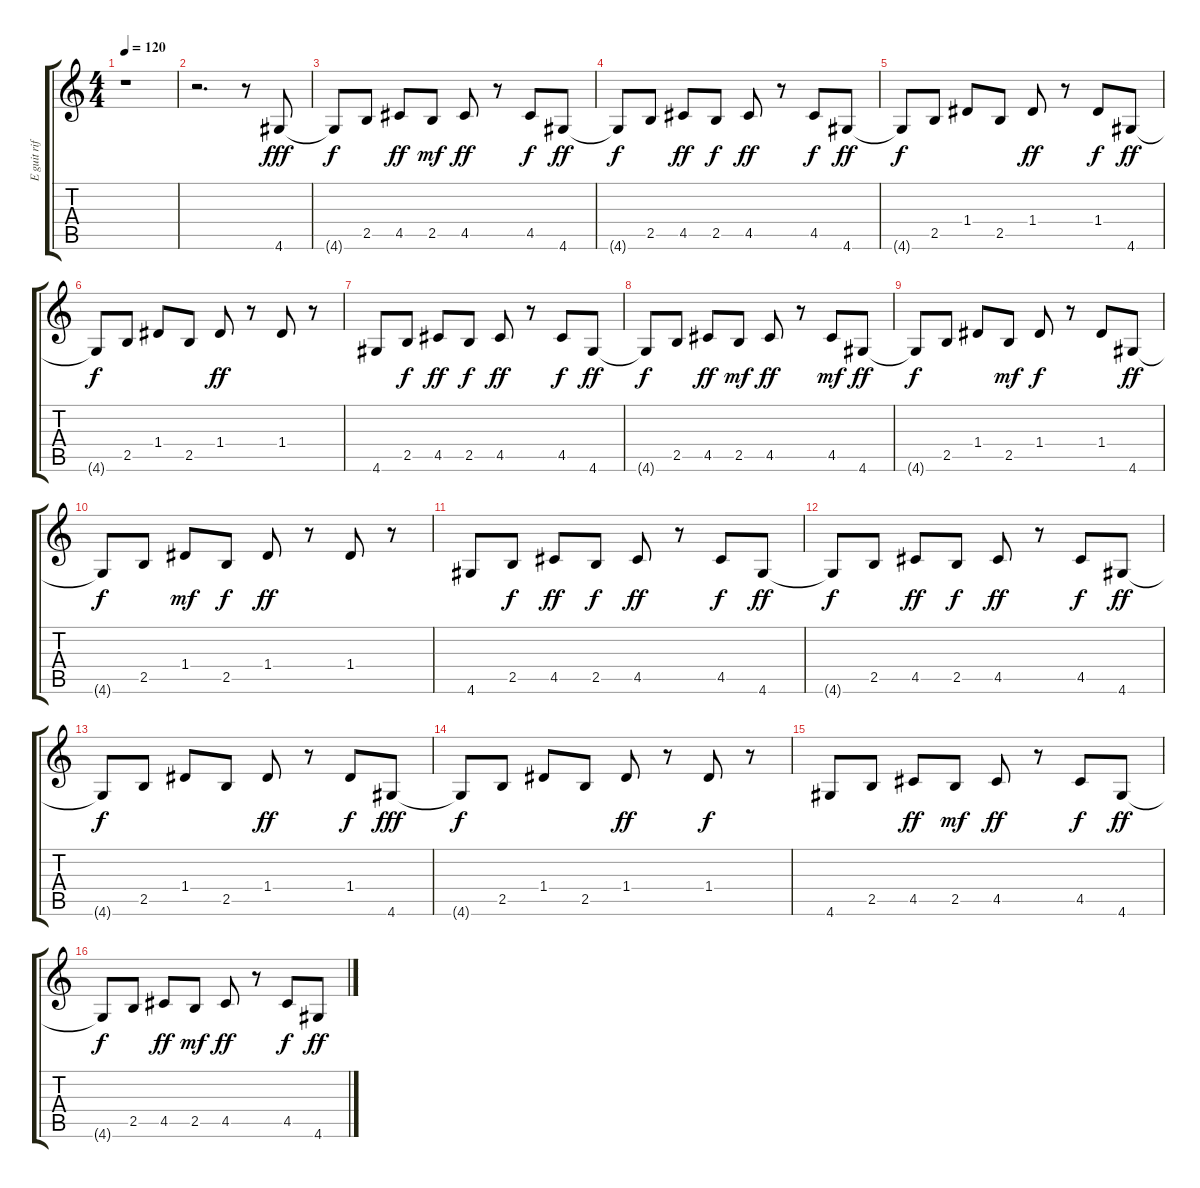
\track ("E guit riff" "E guit rif") {instrument electricguitarclean}
\staff {score tabs}
\tuning (E4 B3 G3 D3 A2 E2) {hide}
\ts (4 4)
\tempo 120
\clef g2
\ks c
r.1{dy fff instrument electricguitarclean} |
r.2{d} r.8 4.6.8 |
4.6{t}.8{dy f} 2.5.8 4.5.8{dy ff} 2.5.8{dy mf} 4.5.8{dy ff} r.8 4.5.8{dy f} 4.6.8{dy ff} |
4.6{t}.8{dy f} 2.5.8 4.5.8{dy ff} 2.5.8{dy f} 4.5.8{dy ff} r.8 4.5.8{dy f} 4.6.8{dy ff} |
4.6{t}.8{dy f} 2.5.8 1.4.8 2.5.8 1.4.8{dy ff} r.8 1.4.8{dy f} 4.6.8{dy ff} |
4.6{t}.8{dy f} 2.5.8 1.4.8 2.5.8 1.4.8{dy ff} r.8 1.4.8 r.8 |
4.6.8 2.5.8{dy f} 4.5.8{dy ff} 2.5.8{dy f} 4.5.8{dy ff} r.8 4.5.8{dy f} 4.6.8{dy ff} |
4.6{t}.8{dy f} 2.5.8 4.5.8{dy ff} 2.5.8{dy mf} 4.5.8{dy ff} r.8 4.5.8{dy mf} 4.6.8{dy ff} |
4.6{t}.8{dy f} 2.5.8 1.4.8 2.5.8{dy mf} 1.4.8{dy f} r.8 1.4.8 4.6.8{dy ff} |
4.6{t}.8{dy f} 2.5.8 1.4.8{dy mf} 2.5.8{dy f} 1.4.8{dy ff} r.8 1.4.8 r.8 |
4.6.8 2.5.8{dy f} 4.5.8{dy ff} 2.5.8{dy f} 4.5.8{dy ff} r.8 4.5.8{dy f} 4.6.8{dy ff} |
4.6{t}.8{dy f} 2.5.8 4.5.8{dy ff} 2.5.8{dy f} 4.5.8{dy ff} r.8 4.5.8{dy f} 4.6.8{dy ff} |
4.6{t}.8{dy f} 2.5.8 1.4.8 2.5.8 1.4.8{dy ff} r.8 1.4.8{dy f} 4.6.8{dy fff} |
4.6{t}.8{dy f} 2.5.8 1.4.8 2.5.8 1.4.8{dy ff} r.8 1.4.8{dy f} r.8 |
4.6.8 2.5.8 4.5.8{dy ff} 2.5.8{dy mf} 4.5.8{dy ff} r.8 4.5.8{dy f} 4.6.8{dy ff} |
4.6{t}.8{dy f} 2.5.8 4.5.8{dy ff} 2.5.8{dy mf} 4.5.8{dy ff} r.8 4.5.8{dy f} 4.6.8{dy ff}
